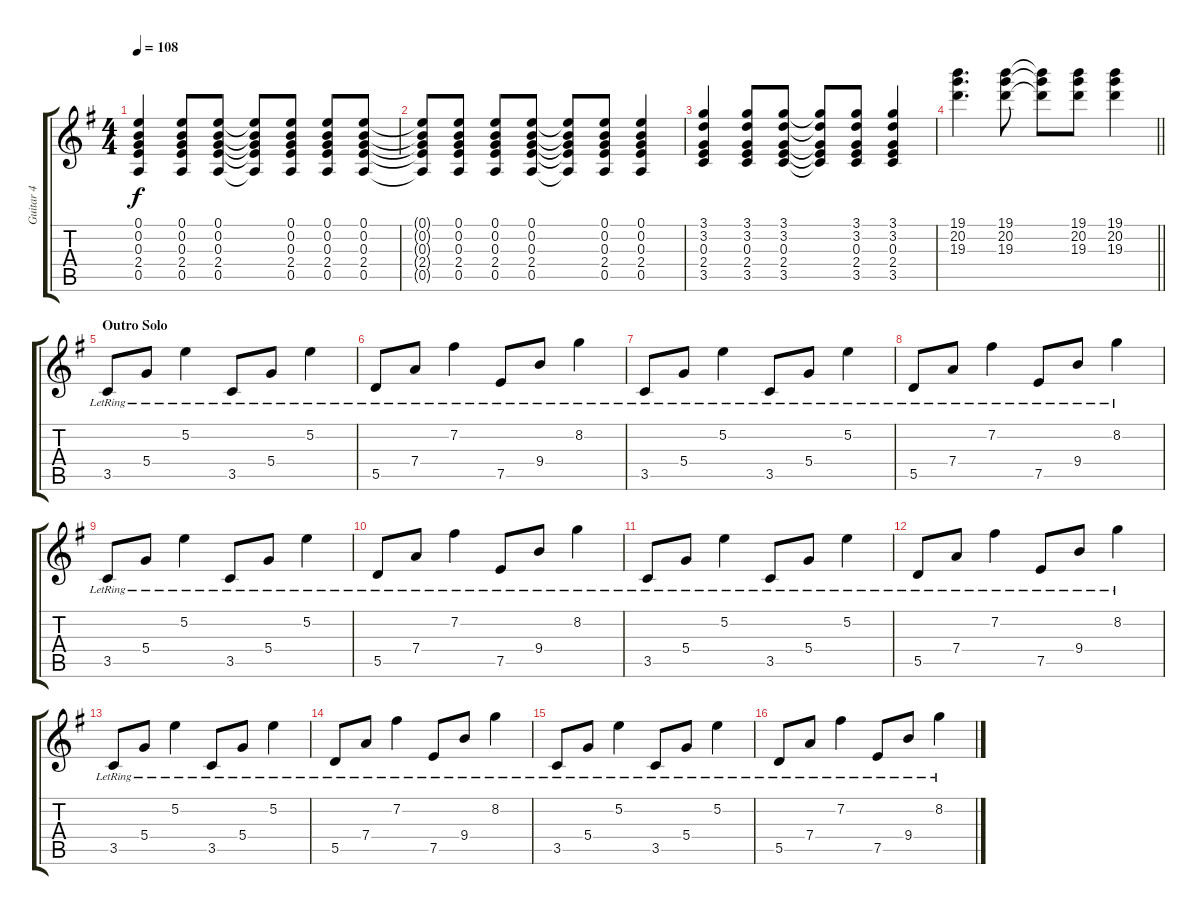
\track ("Guitar 4" "Guitar 4") {instrument electricguitarclean}
\staff {score tabs}
\tuning (E4 B3 G3 D3 A2 E2) {hide}
\ts (4 4)
\tempo 108
\clef g2
\ks g
(0.1 0.2 0.3 2.4 0.5).4{dy f} (0.1 0.2 0.3 2.4 0.5).8 (0.1 0.2 0.3 2.4 0.5).8 (0.1{t} 0.2{t} 0.3{t} 2.4{t} 0.5{t}).8 (0.1 0.2 0.3 2.4 0.5).8 (0.1 0.2 0.3 2.4 0.5).8 (0.1 0.2 0.3 2.4 0.5).8 |
(0.1{t} 0.2{t} 0.3{t} 2.4{t} 0.5{t}).8 (0.1 0.2 0.3 2.4 0.5).8 (0.1 0.2 0.3 2.4 0.5).8 (0.1 0.2 0.3 2.4 0.5).8 (0.1{t} 0.2{t} 0.3{t} 2.4{t} 0.5{t}).8 (0.1 0.2 0.3 2.4 0.5).8 (0.1 0.2 0.3 2.4 0.5).4 |
(3.1 3.2 0.3 2.4 3.5).4 (3.1 3.2 0.3 2.4 3.5).8 (3.1 3.2 0.3 2.4 3.5).8 (3.1{t} 3.2{t} 0.3{t} 2.4{t} 3.5{t}).8 (3.1 3.2 0.3 2.4 3.5).8 (3.1 3.2 0.3 2.4 3.5).4 |
\barLineRight lightlight
(19.1 20.2 19.3).4{d} (19.1 20.2 19.3).8 (19.1{t} 20.2{t} 19.3{t}).8 (19.1 20.2 19.3).8 (19.1 20.2 19.3).4 |
\section ("" "Outro Solo")
3.5{lr}.8 5.4{lr}.8 5.2{lr}.4 3.5{lr}.8 5.4{lr}.8 5.2{lr}.4 |
5.5{lr}.8 7.4{lr}.8 7.2{lr}.4 7.5{lr}.8 9.4{lr}.8 8.2{lr}.4 |
3.5{lr}.8 5.4{lr}.8 5.2{lr}.4 3.5{lr}.8 5.4{lr}.8 5.2{lr}.4 |
5.5{lr}.8 7.4{lr}.8 7.2{lr}.4 7.5{lr}.8 9.4{lr}.8 8.2{lr}.4 |
3.5{lr}.8 5.4{lr}.8 5.2{lr}.4 3.5{lr}.8 5.4{lr}.8 5.2{lr}.4 |
5.5{lr}.8 7.4{lr}.8 7.2{lr}.4 7.5{lr}.8 9.4{lr}.8 8.2{lr}.4 |
3.5{lr}.8 5.4{lr}.8 5.2{lr}.4 3.5{lr}.8 5.4{lr}.8 5.2{lr}.4 |
5.5{lr}.8 7.4{lr}.8 7.2{lr}.4 7.5{lr}.8 9.4{lr}.8 8.2{lr}.4 |
3.5{lr}.8 5.4{lr}.8 5.2{lr}.4 3.5{lr}.8 5.4{lr}.8 5.2{lr}.4 |
5.5{lr}.8 7.4{lr}.8 7.2{lr}.4 7.5{lr}.8 9.4{lr}.8 8.2{lr}.4 |
3.5{lr}.8 5.4{lr}.8 5.2{lr}.4 3.5{lr}.8 5.4{lr}.8 5.2{lr}.4 |
5.5{lr}.8 7.4{lr}.8 7.2{lr}.4 7.5{lr}.8 9.4{lr}.8 8.2{lr}.4
